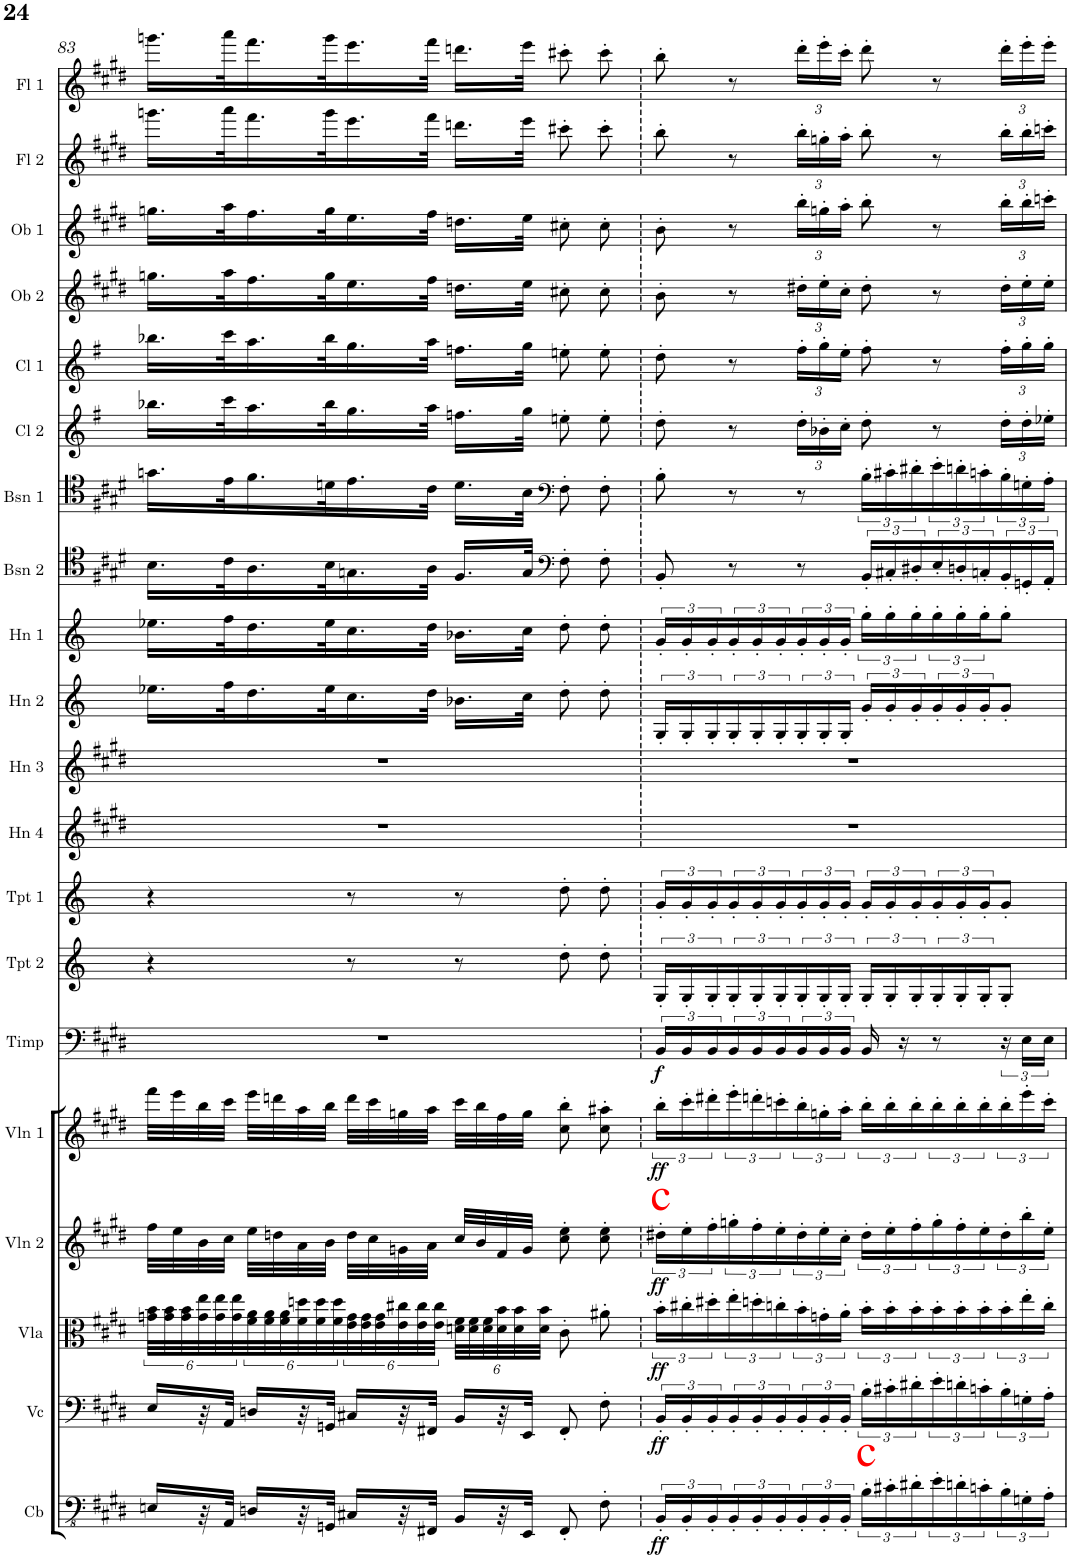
**kern	**dynam	**kern	**text	**dynam	**kern	**dynam	**kern	**dynam	**kern	**text	**dynam	**kern	**dynam	**kern	**kern	**kern	**kern	**kern	**kern	**kern	**kern	**kern	**kern	**kern	**kern	**kern	**kern
*part20	*part20	*part19	*part19	*part19	*part18	*part18	*part17	*part17	*part16	*part16	*part16	*part15	*part15	*part14	*part13	*part12	*part11	*part10	*part9	*part8	*part7	*part6	*part5	*part4	*part3	*part2	*part1
*staff20	*staff20	*staff19	*staff19	*staff19	*staff18	*staff18	*staff17	*staff17	*staff16	*staff16	*staff16	*staff15	*staff15	*staff14	*staff13	*staff12	*staff11	*staff10	*staff9	*staff8	*staff7	*staff6	*staff5	*staff4	*staff3	*staff2	*staff1
*I"Contrabass	*	*I"Violoncello	*	*	*I"Viola	*	*I"Violin 2	*	*I"Violin 1	*	*	*I"Timpani	*	*I"E Trumpet 2	*I"E Trumpet 1	*I"C Horn 4	*I"C Horn 3	*I"E Horn 2	*I"E Horn 1	*I"Bassoon 2	*I"Bassoon 1	*I"A Clarinet 2	*I"A Clarinet 1	*I"Oboe 2	*I"Oboe 1	*I"Flute 2	*I"Flute 1
*I'Cb	*	*I'Vc	*	*	*I'Vla	*	*I'Vln 2	*	*I'Vln 1	*	*	*I'Timp	*	*I'Tpt 2	*I'Tpt 1	*I'Hn 4	*I'Hn 3	*I'Hn 2	*I'Hn 1	*I'Bsn 2	*I'Bsn 1	*I'Cl 2	*I'Cl 1	*I'Ob 2	*I'Ob 1	*I'Fl 2	*I'Fl 1
!!LO:PB:g=z
*clefFv4	*	*clefF4	*	*	*clefC3	*	*clefG2	*	*clefG2	*	*	*clefF4	*	*clefG2	*clefG2	*clefG2	*clefG2	*clefG2	*clefG2	*clefC4	*clefC4	*clefG2	*clefG2	*clefG2	*clefG2	*clefG2	*clefG2
*	*	*	*	*	*	*	*	*	*	*	*	*	*	*Trd-2c-4	*Trd-2c-4	*Trd7c12	*Trd7c12	*Trd5c8	*Trd5c8	*	*	*Trd2c3	*Trd2c3	*	*	*	*
*k[f#c#g#d#]	*	*k[f#c#g#d#]	*	*	*k[f#c#g#d#]	*	*k[f#c#g#d#]	*	*k[f#c#g#d#]	*	*	*k[f#c#g#d#]	*	*k[]	*k[]	*k[f#c#g#d#]	*k[f#c#g#d#]	*k[]	*k[]	*k[f#c#g#d#]	*k[f#c#g#d#]	*k[f#]	*k[f#]	*k[f#c#g#d#]	*k[f#c#g#d#]	*k[f#c#g#d#]	*k[f#c#g#d#]
*M6/8	*	*M6/8	*	*	*M6/8	*	*M6/8	*	*M6/8	*	*	*M6/8	*	*M6/8	*M6/8	*M6/8	*M6/8	*M6/8	*M6/8	*M6/8	*M6/8	*M6/8	*M6/8	*M6/8	*M6/8	*M6/8	*M6/8
=83	=83	=83	=83	=83	=83	=83	=83	=83	=83	=83	=83	=83	=83	=83	=83	=83	=83	=83	=83	=83	=83	=83	=83	=83	=83	=83	=83
16EEn/LL	.	16E/LL	.	.	48gn\ 48b\LLL	.	32ff#\LLL	.	32fff#\LLL	.	.	2.r	.	4r	4r	2.r	2.r	16.ee-X\LL	16.ee-X\LL	16.B\LL	16.gn\LL	16.bb-X\LL	16.bb-X\LL	16.ggn\LL	16.ggn\LL	16.gggn\LL	16.gggn\LL
.	.	.	.	.	48g\ 48b\	.	.	.	.	.	.	.	.	.	.	.	.	.	.	.	.	.	.	.	.	.	.
.	.	.	.	.	.	.	32ee\	.	32eee\	.	.	.	.	.	.	.	.	.	.	.	.	.	.	.	.	.	.
.	.	.	.	.	48g\ 48b\	.	.	.	.	.	.	.	.	.	.	.	.	.	.	.	.	.	.	.	.	.	.
32r	.	32r	.	.	48g\ 48ee\	.	32b\	.	32bb\	.	.	.	.	.	.	.	.	.	.	.	.	.	.	.	.	.	.
.	.	.	.	.	48g\ 48ee\	.	.	.	.	.	.	.	.	.	.	.	.	.	.	.	.	.	.	.	.	.	.
32AAA/JJJ	.	32AA/JJJ	.	.	.	.	32cc#\JJJ	.	32ccc#\JJJ	.	.	.	.	.	.	.	.	32ff\K	32ff\K	32c#\K	32e\K	32ccc\K	32ccc\K	32aa\K	32aa\K	32aaa\K	32aaa\K
.	.	.	.	.	48g\ 48ee\	.	.	.	.	.	.	.	.	.	.	.	.	.	.	.	.	.	.	.	.	.	.
16DDn/LL	.	16Dn/LL	.	.	48f#\ 48a\	.	32ee\LLL	.	32eee\LLL	.	.	.	.	.	.	.	.	16.dd\	16.dd\	16.A\	16.f#\	16.aa\	16.aa\	16.ff#\	16.ff#\	16.fff#\	16.fff#\
.	.	.	.	.	48f#\ 48a\	.	.	.	.	.	.	.	.	.	.	.	.	.	.	.	.	.	.	.	.	.	.
.	.	.	.	.	.	.	32ddn\	.	32dddn\	.	.	.	.	.	.	.	.	.	.	.	.	.	.	.	.	.	.
.	.	.	.	.	48f#\ 48a\	.	.	.	.	.	.	.	.	.	.	.	.	.	.	.	.	.	.	.	.	.	.
32r	.	32r	.	.	48f#\ 48ddn\	.	32a\	.	32aa\	.	.	.	.	.	.	.	.	.	.	.	.	.	.	.	.	.	.
.	.	.	.	.	48f#\ 48dd\	.	.	.	.	.	.	.	.	.	.	.	.	.	.	.	.	.	.	.	.	.	.
32GGGn/JJJ	.	32GGn/JJJ	.	.	.	.	32b\JJJ	.	32bb\JJJ	.	.	.	.	.	.	.	.	32ee-\K	32ee-\K	32B\K	32dn\K	32bb-\K	32bb-\K	32gg\K	32gg\K	32ggg\K	32ggg\K
.	.	.	.	.	48f#\ 48dd\	.	.	.	.	.	.	.	.	.	.	.	.	.	.	.	.	.	.	.	.	.	.
16CC#X/LL	.	16C#X/LL	.	.	48e\ 48g\	.	32dd\LLL	.	32ddd\LLL	.	.	.	.	8r	8r	.	.	16.cc\	16.cc\	16.Gn\	16.e\	16.gg\	16.gg\	16.ee\	16.ee\	16.eee\	16.eee\
.	.	.	.	.	48e\ 48g\	.	.	.	.	.	.	.	.	.	.	.	.	.	.	.	.	.	.	.	.	.	.
.	.	.	.	.	.	.	32cc#\	.	32ccc#\	.	.	.	.	.	.	.	.	.	.	.	.	.	.	.	.	.	.
.	.	.	.	.	48e\ 48g\	.	.	.	.	.	.	.	.	.	.	.	.	.	.	.	.	.	.	.	.	.	.
32r	.	32r	.	.	48e\ 48cc#X\	.	32gn\	.	32ggn\	.	.	.	.	.	.	.	.	.	.	.	.	.	.	.	.	.	.
.	.	.	.	.	48e\ 48cc#\	.	.	.	.	.	.	.	.	.	.	.	.	.	.	.	.	.	.	.	.	.	.
32FFF#X/JJJ	.	32FF#X/JJJ	.	.	.	.	32a\JJJ	.	32aa\JJJ	.	.	.	.	.	.	.	.	32dd\JJk	32dd\JJk	32A\JJk	32c#\JJk	32aa\JJk	32aa\JJk	32ff#\JJk	32ff#\JJk	32fff#\JJk	32fff#\JJk
.	.	.	.	.	48e\ 48cc#\JJJ	.	.	.	.	.	.	.	.	.	.	.	.	.	.	.	.	.	.	.	.	.	.
*	*	*	*	*	*Xbrackettup	*	*	*	*	*	*	*	*	*	*	*	*	*	*	*	*	*	*	*	*	*	*
16BBB/LL	.	16BB/LL	.	.	48dn\ 48f#\LLL	.	32cc#/LLL	.	32ccc#\LLL	.	.	.	.	8r	8r	.	.	16.b-X\LL	16.b-X\LL	16.F#/LL	16.d\LL	16.ffn\LL	16.ffn\LL	16.ddn\LL	16.ddn\LL	16.dddn\LL	16.dddn\LL
.	.	.	.	.	48d\ 48f#\	.	.	.	.	.	.	.	.	.	.	.	.	.	.	.	.	.	.	.	.	.	.
.	.	.	.	.	.	.	32b/	.	32bb\	.	.	.	.	.	.	.	.	.	.	.	.	.	.	.	.	.	.
.	.	.	.	.	48d\ 48f#\	.	.	.	.	.	.	.	.	.	.	.	.	.	.	.	.	.	.	.	.	.	.
32r	.	32r	.	.	48d\ 48b\	.	32f#/	.	32ff#\	.	.	.	.	.	.	.	.	.	.	.	.	.	.	.	.	.	.
.	.	.	.	.	48d\ 48b\	.	.	.	.	.	.	.	.	.	.	.	.	.	.	.	.	.	.	.	.	.	.
32EEE/JJJ	.	32EE/JJJ	.	.	.	.	32g/JJJ	.	32gg\JJJ	.	.	.	.	.	.	.	.	32cc\JJk	32cc\JJk	32G/JJk	32B\JJk	32gg\JJk	32gg\JJk	32ee\JJk	32ee\JJk	32eee\JJk	32eee\JJk
.	.	.	.	.	48d\ 48b\JJJ	.	.	.	.	.	.	.	.	.	.	.	.	.	.	.	.	.	.	.	.	.	.
*	*	*	*	*	*	*	*	*	*	*	*	*	*	*	*	*	*	*	*	*clefF4	*clefF4	*	*	*	*	*	*
8FFF#'/	.	8FF#'/	.	.	8c#'\	.	8cc#\' 8ee\'	.	8cc#\' 8bb\'	.	.	.	.	8dd'\	8dd'\	.	.	8dd'\	8dd'\	8F#'\	8F#'\	8een'\	8een'\	8cc#X'\	8cc#X'\	8ccc#X'\	8ccc#X'\
8FF#'\	.	8F#'\	.	.	8a#X'\	.	8cc#\' 8ee\'	.	8cc#\' 8aa#X\'	.	.	.	.	8dd'\	8dd'\	.	.	8dd'\	8dd'\	8F#'\	8F#'\	8ee'\	8ee'\	8cc#'\	8cc#'\	8ccc#'\	8ccc#'\
=84	=84	=84	=84	=84	=84	=84	=84	=84	=84	=84	=84	=84	=84	=84	=84	=84	=84	=84	=84	=84	=84	=84	=84	=84	=84	=84	=84
*	*	*	*	*	*brackettup	*	*	*	*	*	*	*	*	*	*	*	*	*	*	*	*	*	*	*	*	*	*
!	!LO:DY:b	!	!	!LO:DY:b	!	!LO:DY:b	!	!LO:DY:b	!	!LO:LY:b:color=#FF0000	!LO:DY:b	!	!LO:DY:b	!	!	!	!	!	!	!	!	!	!	!	!	!	!
24BBB'/LL	ff	24BB'/LL	.	ff	24b'\LL	ff	24dd#X'\LL	ff	24bb'\LL	c	ff	24BB/LL	f	24G'/LL	24g'/LL	2.r	2.r	24G'/LL	24g'/LL	8BB'/	8B'\	8dd'\	8dd'\	8b'\	8b'\	8bb'\	8bb'\
24BBB'/	.	24BB'/	.	.	24cc#X'\	.	24ee'\	.	24ccc#'\	.	.	24BB/	.	24G'/	24g'/	.	.	24G'/	24g'/	.	.	.	.	.	.	.	.
24BBB'/	.	24BB'/	.	.	24dd#X'\	.	24ff#'\	.	24ddd#X'\	.	.	24BB/	.	24G'/	24g'/	.	.	24G'/	24g'/	.	.	.	.	.	.	.	.
24BBB'/	.	24BB'/	.	.	24ee'\	.	24ggn'\	.	24eee'\	.	.	24BB/	.	24G'/	24g'/	.	.	24G'/	24g'/	8r	8r	8r	8r	8r	8r	8r	8r
24BBB'/	.	24BB'/	.	.	24ddn'\	.	24ff#'\	.	24dddn'\	.	.	24BB/	.	24G'/	24g'/	.	.	24G'/	24g'/	.	.	.	.	.	.	.	.
24BBB'/	.	24BB'/	.	.	24ccn'\	.	24ee'\	.	24cccn'\	.	.	24BB/	.	24G'/	24g'/	.	.	24G'/	24g'/	.	.	.	.	.	.	.	.
*	*	*	*	*	*	*	*	*	*	*	*	*	*	*	*	*	*	*	*	*	*	*Xbrackettup	*Xbrackettup	*Xbrackettup	*Xbrackettup	*Xbrackettup	*Xbrackettup
24BBB'/	.	24BB'/	.	.	24b'\	.	24dd#'\	.	24bb'\	.	.	24BB/	.	24G'/	24g'/	.	.	24G'/	24g'/	8r	8r	24dd'\LL	24ff#'\LL	24dd#X'\LL	24bb'\LL	24bb'\LL	24ddd#'\LL
24BBB'/	.	24BB'/	.	.	24gn'\	.	24ee'\	.	24ggn'\	.	.	24BB/	.	24G'/	24g'/	.	.	24G'/	24g'/	.	.	24b-X'\	24gg'\	24ee'\	24ggn'\	24ggn'\	24eee'\
24BBB'/JJ	.	24BB'/JJ	.	.	24a'\JJ	.	24cc#'\JJ	.	24aa'\JJ	.	.	24BB/JJ	.	24G'/JJ	24g'/JJ	.	.	24G'/JJ	24g'/JJ	.	.	24cc'\JJ	24ee'\JJ	24cc#'\JJ	24aa'\JJ	24aa'\JJ	24ccc#'\JJ
!	!	!	!LO:LY:b:color=#FF0000	!	!	!	!	!	!	!	!	!	!	!	!	!	!	!	!	!	!	!	!	!	!	!	!
24BB'\LL	.	24B'\LL	c	.	24b'\LL	.	24dd#'\LL	.	24bb'\LL	.	.	16BB/	.	24G'/LL	24g'/LL	.	.	24g'/LL	24gg'\LL	24BB'/LL	24B'\LL	8dd'\	8ff#'\	8dd#'\	8bb'\	8bb'\	8ddd#'\
24C#X'\	.	24c#X'\	.	.	24b'\	.	24ee'\	.	24bb'\	.	.	.	.	24G'/	24g'/	.	.	24g'/	24gg'\	24C#X'/	24c#X'\	.	.	.	.	.	.
.	.	.	.	.	.	.	.	.	.	.	.	16r	.	.	.	.	.	.	.	.	.	.	.	.	.	.	.
24D#X'\	.	24d#X'\	.	.	24b'\	.	24ff#'\	.	24bb'\	.	.	.	.	24G'/	24g'/	.	.	24g'/	24gg'\	24D#X'/	24d#X'\	.	.	.	.	.	.
24E'\	.	24e'\	.	.	24b'\	.	24gg'\	.	24bb'\	.	.	8r	.	24G'/	24g'/	.	.	24g'/	24gg'\	24E'/	24e'\	8r	8r	8r	8r	8r	8r
24Dn'\	.	24dn'\	.	.	24b'\	.	24ff#'\	.	24bb'\	.	.	.	.	24G'/	24g'/	.	.	24g'/	24gg'\	24Dn'/	24dn'\	.	.	.	.	.	.
24Cn'\	.	24cn'\	.	.	24b'\	.	24ee'\	.	24bb'\	.	.	.	.	24G'/J	24g'/J	.	.	24g'/J	24gg'\J	24Cn'/	24cn'\	.	.	.	.	.	.
24BB'\	.	24B'\	.	.	24b'\	.	24dd#'\	.	24bb'\	.	.	24r	.	8G'/J	8g'/J	.	.	8g'/J	8gg'\J	24BB'/	24B'\	24dd'\LL	24ff#'\LL	24dd#'\LL	24bb'\LL	24bb'\LL	24ddd#'\LL
24GGn'\	.	24Gn'\	.	.	24ee'\	.	24bb'\	.	24eee'\	.	.	24E\LL	.	.	.	.	.	.	.	24GGn'/	24Gn'\	24dd'\	24gg'\	24ee'\	24bb'\	24bb'\	24eee'\
24AA'\JJ	.	24A'\JJ	.	.	24cc'\JJ	.	24ee'\JJ	.	24ccc'\JJ	.	.	24E\JJ	.	.	.	.	.	.	.	24AA'/JJ	24A'\JJ	24ee-X'\JJ	24gg'\JJ	24ee'\JJ	24cccn'\JJ	24cccn'\JJ	24eee'\JJ
=	=	=	=	=	=	=	=	=	=	=	=	=	=	=	=	=	=	=	=	=	=	=	=	=	=	=	=
*-	*-	*-	*-	*-	*-	*-	*-	*-	*-	*-	*-	*-	*-	*-	*-	*-	*-	*-	*-	*-	*-	*-	*-	*-	*-	*-	*-
